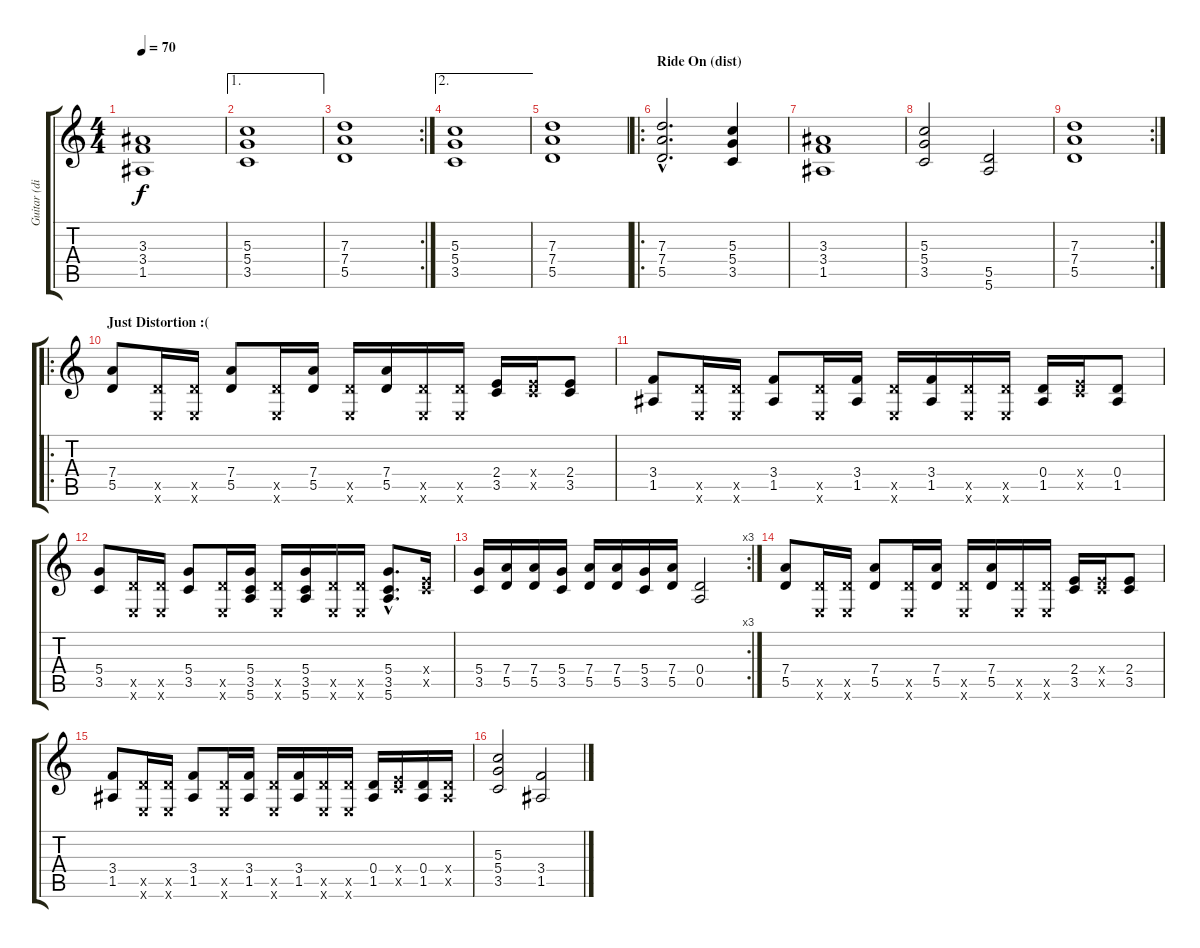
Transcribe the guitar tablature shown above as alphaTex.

\track ("Guitar (dist)" "Guitar (di") {instrument distortionguitar}
\staff {score tabs}
\tuning (E4 B3 G3 D3 A2 E2) {hide}
\ts (4 4)
\tempo 70
\clef g2
\ks c
(3.3 3.4 1.5).1{dy f} |
\ae 1
(5.3 5.4 3.5).1 |
\rc 2
(7.3 7.4 5.5).1 |
\ae 2
(5.3 5.4 3.5).1 |
(7.3 7.4 5.5).1 |
\ro
\section ("" "Ride On (dist)")
(7.3{hac} 7.4{hac} 5.5{hac}).2{d} (5.3 5.4 3.5).4 |
(3.3 3.4 1.5).1 |
(5.3 5.4 3.5).2 (5.5 5.6).2 |
\rc 2
(7.3 7.4 5.5).1 |
\ro
\section ("" "Just Distortion :(")
(7.4 5.5).8 (5.5{x} 0.6{x}).16 (5.5{x} 0.6{x}).16 (7.4 5.5).8 (5.5{x} 0.6{x}).16 (7.4 5.5).16 (5.5{x} 0.6{x}).16 (7.4 5.5).16 (5.5{x} 0.6{x}).16 (5.5{x} 0.6{x}).16 (2.4 3.5).16 (2.4{x} 3.5{x}).16 (2.4 3.5).8 |
(3.4 1.5).8 (5.5{x} 0.6{x}).16 (5.5{x} 0.6{x}).16 (3.4 1.5).8 (5.5{x} 0.6{x}).16 (3.4 1.5).16 (5.5{x} 0.6{x}).16 (3.4 1.5).16 (5.5{x} 0.6{x}).16 (5.5{x} 0.6{x}).16 (0.4 1.5).16 (2.4{x} 3.5{x}).16 (0.4 1.5).8 |
(5.4 3.5).8 (5.5{x} 0.6{x}).16 (5.5{x} 0.6{x}).16 (5.4 3.5).8 (5.5{x} 0.6{x}).16 (5.4 3.5 5.6).16 (5.5{x} 0.6{x}).16 (5.4 3.5 5.6).16 (5.5{x} 0.6{x}).16 (5.5{x} 0.6{x}).16 (5.4{hac} 3.5{hac} 5.6{hac}).8{d} (2.4{x} 3.5{x}).16 |
\rc 3
(5.4 3.5).16 (7.4 5.5).16 (7.4 5.5).16 (5.4 3.5).16 (7.4 5.5).16 (7.4 5.5).16 (5.4 3.5).16 (7.4 5.5).16 (0.4 0.5).2 |
(7.4 5.5).8 (5.5{x} 0.6{x}).16 (5.5{x} 0.6{x}).16 (7.4 5.5).8 (5.5{x} 0.6{x}).16 (7.4 5.5).16 (5.5{x} 0.6{x}).16 (7.4 5.5).16 (5.5{x} 0.6{x}).16 (5.5{x} 0.6{x}).16 (2.4 3.5).16 (2.4{x} 3.5{x}).16 (2.4 3.5).8 |
(3.4 1.5).8 (5.5{x} 0.6{x}).16 (5.5{x} 0.6{x}).16 (3.4 1.5).8 (5.5{x} 0.6{x}).16 (3.4 1.5).16 (5.5{x} 0.6{x}).16 (3.4 1.5).16 (5.5{x} 0.6{x}).16 (5.5{x} 0.6{x}).16 (0.4 1.5).16 (2.4{x} 3.5{x}).16 (0.4 1.5).16 (0.4{x} 1.5{x}).16 |
(5.3 5.4 3.5).2 (3.4 1.5).2
